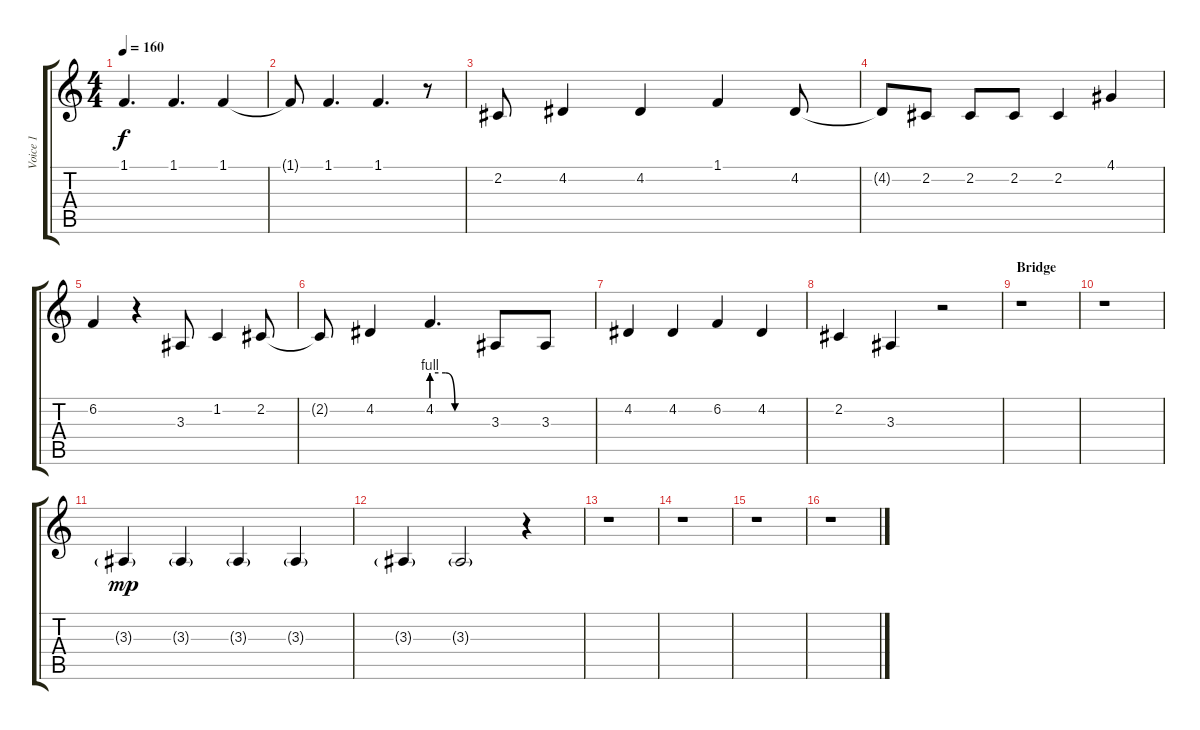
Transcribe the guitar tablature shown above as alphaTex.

\track ("Voice 1" "Voice 1") {instrument oboe}
\staff {score tabs}
\tuning (E4 B3 G3 D3 A2 E2) {hide}
\ts (4 4)
\tempo 160
\clef g2
\ks c
1.1.4{d dy f} 1.1.4{d} 1.1.4 |
1.1{t}.8 1.1.4{d} 1.1.4{d} r.8 |
2.2.8 4.2.4 4.2.4 1.1.4 4.2.8 |
4.2{t}.8 2.2.8 2.2.8 2.2.8 2.2.4 4.1.4 |
6.2.4 r.4 3.3.8 1.2.4 2.2.8 |
2.2{t}.8 4.2.4 4.2{be (custom 0 4 15 4 25 0 40 0 60 0)}.4{d} 3.3.8 3.3.8 |
4.2.4 4.2.4 6.2.4 4.2.4 |
2.2.4 3.3.4 r.2 |
\section ("" "Bridge")
r.1 |
r.1 |
3.3{g}.4{dy mp} 3.3{g}.4 3.3{g}.4 3.3{g}.4 |
3.3{g}.4 3.3{g}.2 r.4 |
r.1 |
r.1 |
r.1 |
r.1
